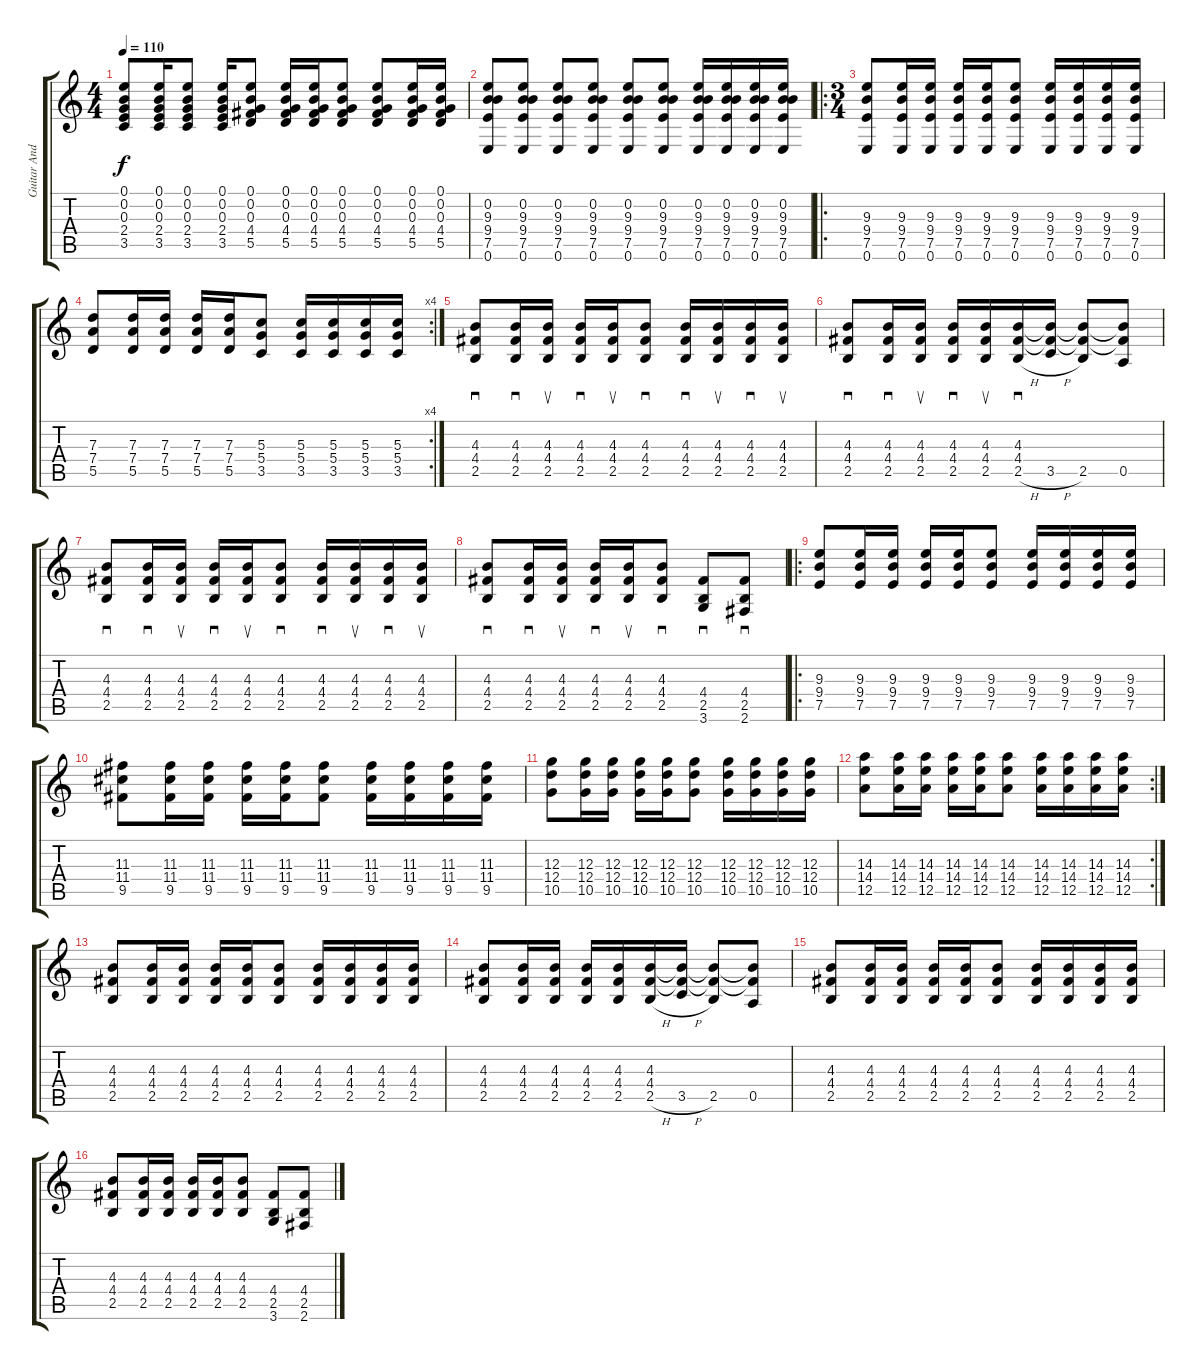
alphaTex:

\track ("Guitar Andreas" "Guitar And") {instrument acousticguitarnylon}
\staff {score tabs}
\tuning (E4 B3 G3 D3 A2 E2) {hide}
\ts (4 4)
\tempo 110
\clef g2
\ks c
(0.1 0.2 0.3 2.4 3.5).8{dy f} (0.1 0.2 0.3 2.4 3.5).16 (0.1 0.2 0.3 2.4 3.5).8 (0.1 0.2 0.3 2.4 3.5).16 (0.1 0.2 0.3 4.4 5.5).8 (0.1 0.2 0.3 4.4 5.5).16 (0.1 0.2 0.3 4.4 5.5).16 (0.1 0.2 0.3 4.4 5.5).8 (0.1 0.2 0.3 4.4 5.5).8 (0.1 0.2 0.3 4.4 5.5).16 (0.1 0.2 0.3 4.4 5.5).16 |
(0.2 9.3 9.4 7.5 0.6).8 (0.2 9.3 9.4 7.5 0.6).8 (0.2 9.3 9.4 7.5 0.6).8 (0.2 9.3 9.4 7.5 0.6).8 (0.2 9.3 9.4 7.5 0.6).8 (0.2 9.3 9.4 7.5 0.6).8 (0.2 9.3 9.4 7.5 0.6).16 (0.2 9.3 9.4 7.5 0.6).16 (0.2 9.3 9.4 7.5 0.6).16 (0.2 9.3 9.4 7.5 0.6).16 |
\ro
\ts (3 4)
(9.3 9.4 7.5 0.6).8 (9.3 9.4 7.5 0.6).16 (9.3 9.4 7.5 0.6).16 (9.3 9.4 7.5 0.6).16 (9.3 9.4 7.5 0.6).16 (9.3 9.4 7.5 0.6).8 (9.3 9.4 7.5 0.6).16 (9.3 9.4 7.5 0.6).16 (9.3 9.4 7.5 0.6).16 (9.3 9.4 7.5 0.6).16 |
\rc 4
(7.3 7.4 5.5).8 (7.3 7.4 5.5).16 (7.3 7.4 5.5).16 (7.3 7.4 5.5).16 (7.3 7.4 5.5).16 (5.3 5.4 3.5).8 (5.3 5.4 3.5).16 (5.3 5.4 3.5).16 (5.3 5.4 3.5).16 (5.3 5.4 3.5).16 |
(4.3 4.4 2.5).8{sd} (4.3 4.4 2.5).16{sd} (4.3 4.4 2.5).16{su} (4.3 4.4 2.5).16{sd} (4.3 4.4 2.5).16{su} (4.3 4.4 2.5).8{sd} (4.3 4.4 2.5).16{sd} (4.3 4.4 2.5).16{su} (4.3 4.4 2.5).16{sd} (4.3 4.4 2.5).16{su} |
(4.3 4.4 2.5).8{sd} (4.3 4.4 2.5).16{sd} (4.3 4.4 2.5).16{su} (4.3 4.4 2.5).16{sd} (4.3 4.4 2.5).16{su} (4.3 4.4 2.5{h}).16{sd} (4.3{t} 4.4{t} 3.5{h}).16 (4.3{t} 4.4{t} 2.5).8 (4.3{t} 4.4{t} 0.5).8 |
(4.3 4.4 2.5).8{sd} (4.3 4.4 2.5).16{sd} (4.3 4.4 2.5).16{su} (4.3 4.4 2.5).16{sd} (4.3 4.4 2.5).16{su} (4.3 4.4 2.5).8{sd} (4.3 4.4 2.5).16{sd} (4.3 4.4 2.5).16{su} (4.3 4.4 2.5).16{sd} (4.3 4.4 2.5).16{su} |
(4.3 4.4 2.5).8{sd} (4.3 4.4 2.5).16{sd} (4.3 4.4 2.5).16{su} (4.3 4.4 2.5).16{sd} (4.3 4.4 2.5).16{su} (4.3 4.4 2.5).8{sd} (4.4 2.5 3.6).8{sd} (4.4 2.5 2.6).8{sd} |
\ro
(9.3 9.4 7.5).8 (9.3 9.4 7.5).16 (9.3 9.4 7.5).16 (9.3 9.4 7.5).16 (9.3 9.4 7.5).16 (9.3 9.4 7.5).8 (9.3 9.4 7.5).16 (9.3 9.4 7.5).16 (9.3 9.4 7.5).16 (9.3 9.4 7.5).16 |
(11.3 11.4 9.5).8 (11.3 11.4 9.5).16 (11.3 11.4 9.5).16 (11.3 11.4 9.5).16 (11.3 11.4 9.5).16 (11.3 11.4 9.5).8 (11.3 11.4 9.5).16 (11.3 11.4 9.5).16 (11.3 11.4 9.5).16 (11.3 11.4 9.5).16 |
(12.3 12.4 10.5).8 (12.3 12.4 10.5).16 (12.3 12.4 10.5).16 (12.3 12.4 10.5).16 (12.3 12.4 10.5).16 (12.3 12.4 10.5).8 (12.3 12.4 10.5).16 (12.3 12.4 10.5).16 (12.3 12.4 10.5).16 (12.3 12.4 10.5).16 |
\rc 2
(14.3 14.4 12.5).8 (14.3 14.4 12.5).16 (14.3 14.4 12.5).16 (14.3 14.4 12.5).16 (14.3 14.4 12.5).16 (14.3 14.4 12.5).8 (14.3 14.4 12.5).16 (14.3 14.4 12.5).16 (14.3 14.4 12.5).16 (14.3 14.4 12.5).16 |
(4.3 4.4 2.5).8 (4.3 4.4 2.5).16 (4.3 4.4 2.5).16 (4.3 4.4 2.5).16 (4.3 4.4 2.5).16 (4.3 4.4 2.5).8 (4.3 4.4 2.5).16 (4.3 4.4 2.5).16 (4.3 4.4 2.5).16 (4.3 4.4 2.5).16 |
(4.3 4.4 2.5).8 (4.3 4.4 2.5).16 (4.3 4.4 2.5).16 (4.3 4.4 2.5).16 (4.3 4.4 2.5).16 (4.3 4.4 2.5{h}).16 (4.3{t} 4.4{t} 3.5{h}).16 (4.3{t} 4.4{t} 2.5).8 (4.3{t} 4.4{t} 0.5).8 |
(4.3 4.4 2.5).8 (4.3 4.4 2.5).16 (4.3 4.4 2.5).16 (4.3 4.4 2.5).16 (4.3 4.4 2.5).16 (4.3 4.4 2.5).8 (4.3 4.4 2.5).16 (4.3 4.4 2.5).16 (4.3 4.4 2.5).16 (4.3 4.4 2.5).16 |
(4.3 4.4 2.5).8 (4.3 4.4 2.5).16 (4.3 4.4 2.5).16 (4.3 4.4 2.5).16 (4.3 4.4 2.5).16 (4.3 4.4 2.5).8 (4.4 2.5 3.6).8 (4.4 2.5 2.6).8
